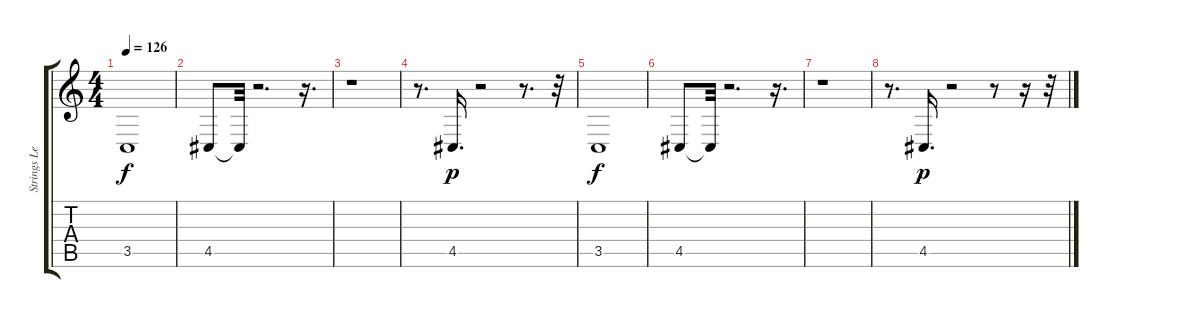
\track ("Strings Left" "Strings Le") {instrument stringensemble1}
\staff {score tabs}
\tuning (E4 B3 G3 D3 A2 E2) {hide}
\ts (4 4)
\tempo 126
\clef g2
\ks c
3.5.1{dy f volume 10 instrument stringensemble1} |
4.5.8{volume 12} 4.5{t}.32 r.2{d} r.16{d} |
r.1 |
r.8{d} 4.5.16{d dy p} r.2 r.8{d} r.32 |
3.5.1{dy f volume 8} |
4.5.8{volume 12} 4.5{t}.32 r.2{d} r.16{d} |
r.1 |
r.8{d} 4.5.16{d dy p} r.2 r.8 r.16 r.32
